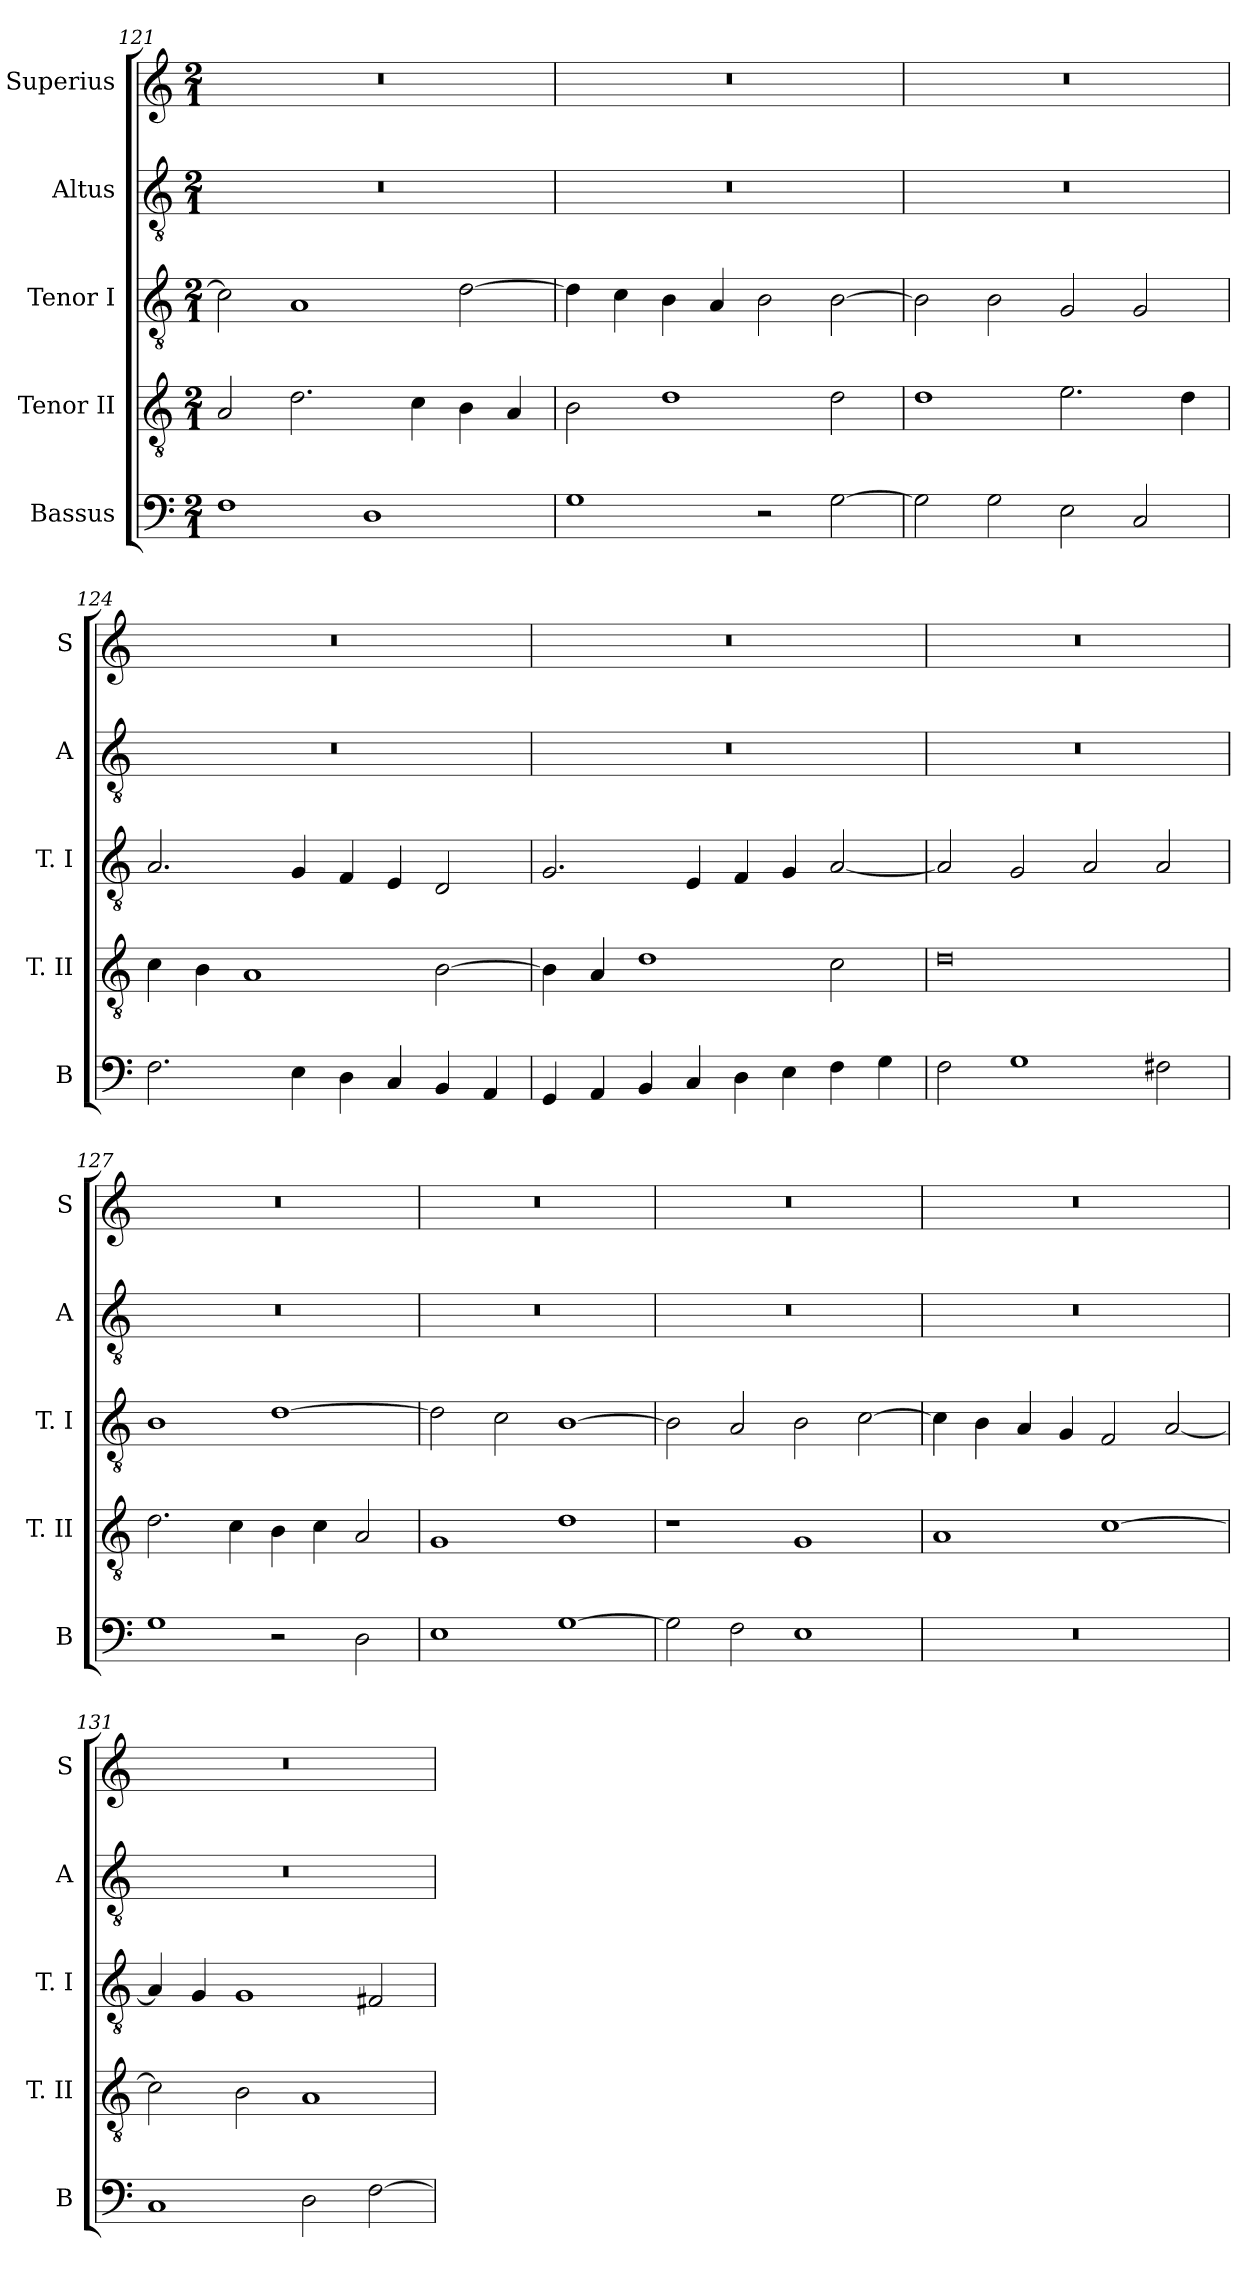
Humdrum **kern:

**kern	**kern	**kern	**kern	**kern
*part5	*part4	*part3	*part2	*part1
*staff5	*staff4	*staff3	*staff2	*staff1
*I"Bassus	*I"Tenor II	*I"Tenor I	*I"Altus	*I"Superius
*I'B	*I'T. II	*I'T. I	*I'A	*I'S
*clefF4	*clefGv2	*clefGv2	*clefGv2	*clefG2
*k[]	*k[]	*k[]	*k[]	*k[]
*C:	*C:	*C:	*C:	*C:
*M2/1	*M2/1	*M2/1	*M2/1	*M2/1
=121	=121	=121	=121	=121
1F	2A	2c]	0r	0r
.	2.d	1A	.	.
1D	.	.	.	.
.	4c	.	.	.
.	4B	[2d	.	.
.	4A	.	.	.
=122	=122	=122	=122	=122
1G	2B	4d]	0r	0r
.	.	4c	.	.
.	1d	4B	.	.
.	.	4A	.	.
2r	.	2B	.	.
[2G	2d	[2B	.	.
=123	=123	=123	=123	=123
2G]	1d	2B]	0r	0r
2G	.	2B	.	.
2E	2.e	2G	.	.
2C	.	2G	.	.
.	4d	.	.	.
=124	=124	=124	=124	=124
2.F	4c	2.A	0r	0r
.	4B	.	.	.
.	1A	.	.	.
4E	.	4G	.	.
4D	.	4F	.	.
4C	.	4E	.	.
4BB	[2B	2D	.	.
4AA	.	.	.	.
=125	=125	=125	=125	=125
4GG	4B]	2.G	0r	0r
4AA	4A	.	.	.
4BB	1d	.	.	.
4C	.	4E	.	.
4D	.	4F	.	.
4E	.	4G	.	.
4F	2c	[2A	.	.
4G	.	.	.	.
=126	=126	=126	=126	=126
2F	0d	2A]	0r	0r
1G	.	2G	.	.
.	.	2A	.	.
2F#X	.	2A	.	.
=127	=127	=127	=127	=127
1G	2.d	1B	0r	0r
.	4c	.	.	.
2r	4B	[1d	.	.
.	4c	.	.	.
2D	2A	.	.	.
=128	=128	=128	=128	=128
1E	1G	2d]	0r	0r
.	.	2c	.	.
[1G	1d	[1B	.	.
=129	=129	=129	=129	=129
2G]	1r	2B]	0r	0r
2F	.	2A	.	.
1E	1G	2B	.	.
.	.	[2c	.	.
=130	=130	=130	=130	=130
0r	1A	4c]	0r	0r
.	.	4B	.	.
.	.	4A	.	.
.	.	4G	.	.
.	[1c	2F	.	.
.	.	[2A	.	.
=131	=131	=131	=131	=131
1C	2c]	4A]	0r	0r
.	.	4G	.	.
.	2B	1G	.	.
2D	1A	.	.	.
[2F	.	2F#X	.	.
=	=	=	=	=
*-	*-	*-	*-	*-
